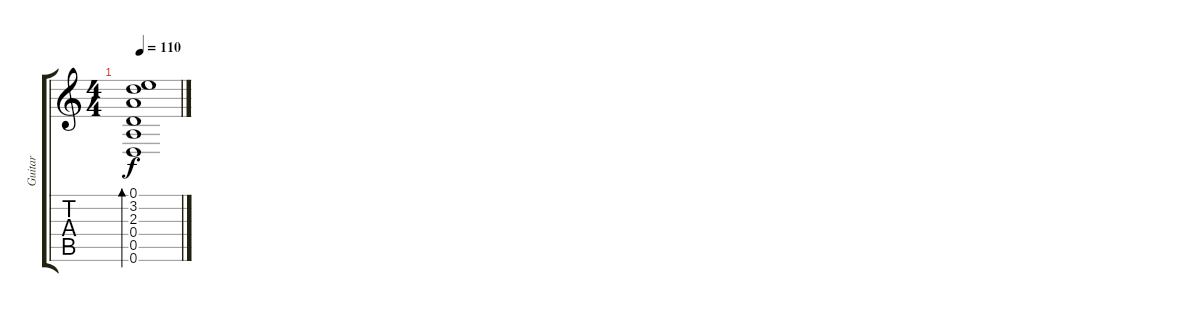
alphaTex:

\track ("Guitar" "Guitar") {instrument acousticguitarsteel}
\staff {score tabs}
\tuning (E4 B3 G3 D3 A2 D2) {hide}
\ts (4 4)
\tempo 110
\clef g2
\ks c
(0.1 3.2 2.3 0.4 0.5 0.6).1{bd 240 dy f}
